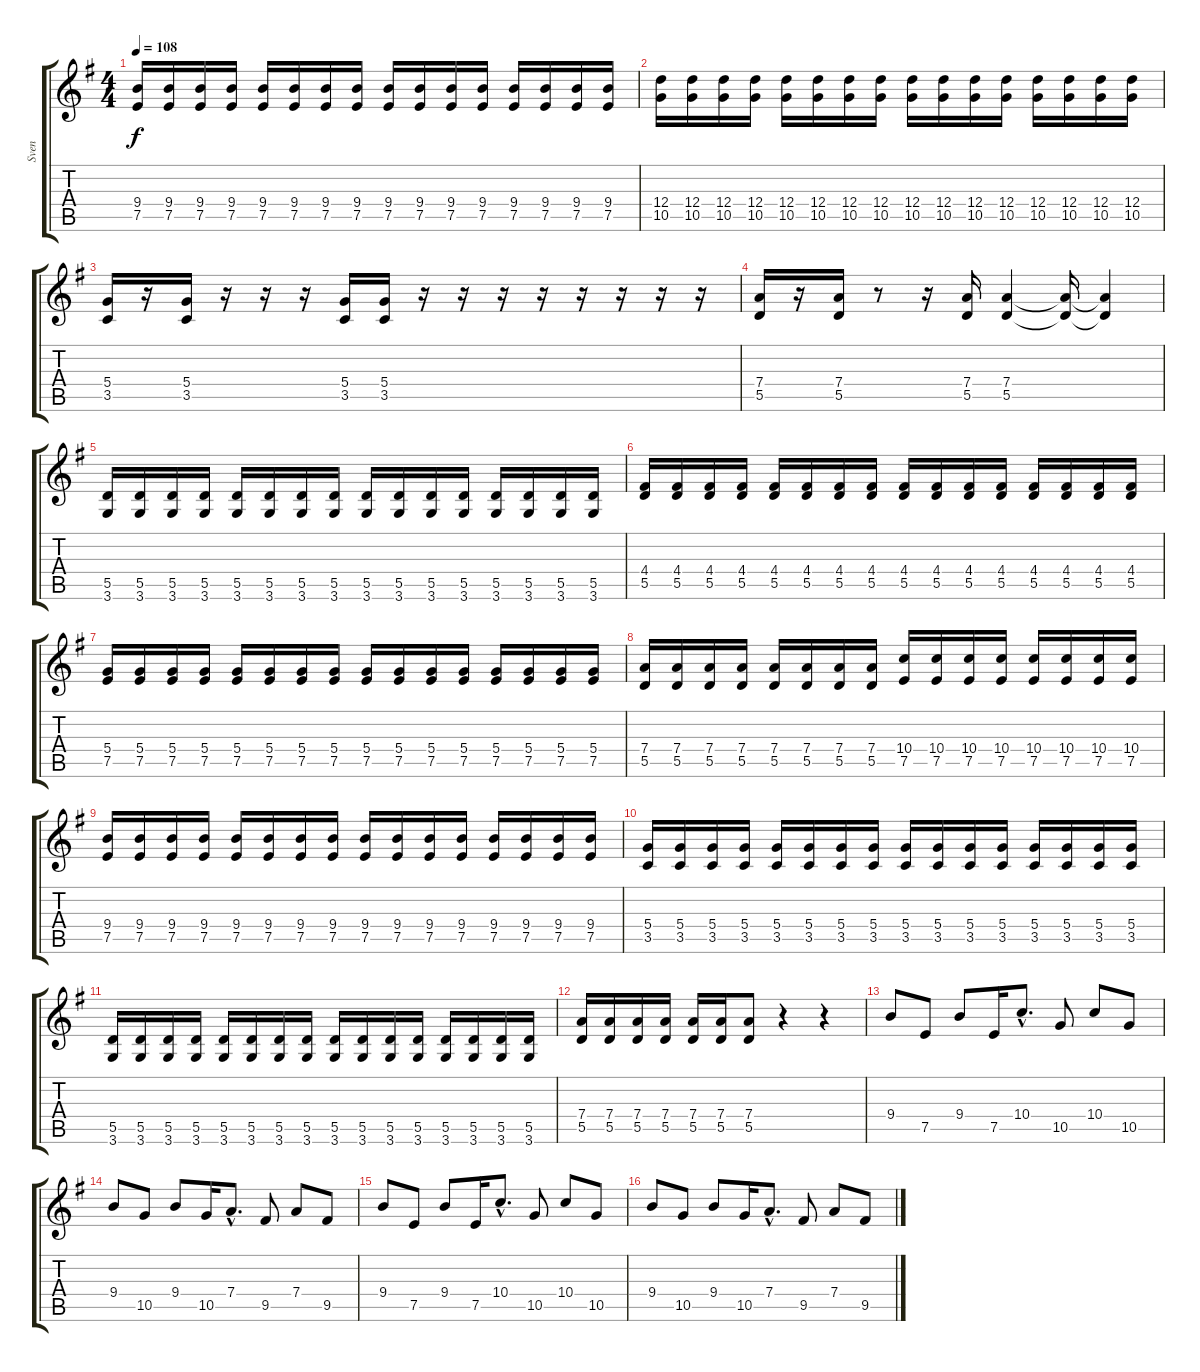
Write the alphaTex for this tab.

\track ("Sven" "Sven") {instrument distortionguitar}
\staff {score tabs}
\tuning (E4 B3 G3 D3 A2 E2) {hide}
\ts (4 4)
\tempo 108
\clef g2
\ks g
(9.4 7.5).16{dy f} (9.4 7.5).16 (9.4 7.5).16 (9.4 7.5).16 (9.4 7.5).16 (9.4 7.5).16 (9.4 7.5).16 (9.4 7.5).16 (9.4 7.5).16 (9.4 7.5).16 (9.4 7.5).16 (9.4 7.5).16 (9.4 7.5).16 (9.4 7.5).16 (9.4 7.5).16 (9.4 7.5).16 |
(12.4 10.5).16 (12.4 10.5).16 (12.4 10.5).16 (12.4 10.5).16 (12.4 10.5).16 (12.4 10.5).16 (12.4 10.5).16 (12.4 10.5).16 (12.4 10.5).16 (12.4 10.5).16 (12.4 10.5).16 (12.4 10.5).16 (12.4 10.5).16 (12.4 10.5).16 (12.4 10.5).16 (12.4 10.5).16 |
(5.4 3.5).16 r.16 (5.4 3.5).16 r.16 r.16 r.16 (5.4 3.5).16 (5.4 3.5).16 r.16 r.16 r.16 r.16 r.16 r.16 r.16 r.16 |
(7.4 5.5).16 r.16 (7.4 5.5).16 r.8 r.16 (7.4 5.5).16 (7.4 5.5).4 (7.4{t} 5.5{t}).16 (7.4{t} 5.5{t}).4 |
(5.5 3.6).16 (5.5 3.6).16 (5.5 3.6).16 (5.5 3.6).16 (5.5 3.6).16 (5.5 3.6).16 (5.5 3.6).16 (5.5 3.6).16 (5.5 3.6).16 (5.5 3.6).16 (5.5 3.6).16 (5.5 3.6).16 (5.5 3.6).16 (5.5 3.6).16 (5.5 3.6).16 (5.5 3.6).16 |
(4.4 5.5).16 (4.4 5.5).16 (4.4 5.5).16 (4.4 5.5).16 (4.4 5.5).16 (4.4 5.5).16 (4.4 5.5).16 (4.4 5.5).16 (4.4 5.5).16 (4.4 5.5).16 (4.4 5.5).16 (4.4 5.5).16 (4.4 5.5).16 (4.4 5.5).16 (4.4 5.5).16 (4.4 5.5).16 |
(5.4 7.5).16 (5.4 7.5).16 (5.4 7.5).16 (5.4 7.5).16 (5.4 7.5).16 (5.4 7.5).16 (5.4 7.5).16 (5.4 7.5).16 (5.4 7.5).16 (5.4 7.5).16 (5.4 7.5).16 (5.4 7.5).16 (5.4 7.5).16 (5.4 7.5).16 (5.4 7.5).16 (5.4 7.5).16 |
(7.4 5.5).16 (7.4 5.5).16 (7.4 5.5).16 (7.4 5.5).16 (7.4 5.5).16 (7.4 5.5).16 (7.4 5.5).16 (7.4 5.5).16 (10.4 7.5).16 (10.4 7.5).16 (10.4 7.5).16 (10.4 7.5).16 (10.4 7.5).16 (10.4 7.5).16 (10.4 7.5).16 (10.4 7.5).16 |
(9.4 7.5).16 (9.4 7.5).16 (9.4 7.5).16 (9.4 7.5).16 (9.4 7.5).16 (9.4 7.5).16 (9.4 7.5).16 (9.4 7.5).16 (9.4 7.5).16 (9.4 7.5).16 (9.4 7.5).16 (9.4 7.5).16 (9.4 7.5).16 (9.4 7.5).16 (9.4 7.5).16 (9.4 7.5).16 |
(5.4 3.5).16 (5.4 3.5).16 (5.4 3.5).16 (5.4 3.5).16 (5.4 3.5).16 (5.4 3.5).16 (5.4 3.5).16 (5.4 3.5).16 (5.4 3.5).16 (5.4 3.5).16 (5.4 3.5).16 (5.4 3.5).16 (5.4 3.5).16 (5.4 3.5).16 (5.4 3.5).16 (5.4 3.5).16 |
(5.5 3.6).16 (5.5 3.6).16 (5.5 3.6).16 (5.5 3.6).16 (5.5 3.6).16 (5.5 3.6).16 (5.5 3.6).16 (5.5 3.6).16 (5.5 3.6).16 (5.5 3.6).16 (5.5 3.6).16 (5.5 3.6).16 (5.5 3.6).16 (5.5 3.6).16 (5.5 3.6).16 (5.5 3.6).16 |
(7.4 5.5).16 (7.4 5.5).16 (7.4 5.5).16 (7.4 5.5).16 (7.4 5.5).16 (7.4 5.5).16 (7.4 5.5).8 r.4 r.4 |
9.4.8 7.5.8 9.4.8 7.5.16 10.4{hac}.8{d} 10.5.8 10.4.8 10.5.8 |
9.4.8 10.5.8 9.4.8 10.5.16 7.4{hac}.8{d} 9.5.8 7.4.8 9.5.8 |
9.4.8 7.5.8 9.4.8 7.5.16 10.4{hac}.8{d} 10.5.8 10.4.8 10.5.8 |
9.4.8 10.5.8 9.4.8 10.5.16 7.4{hac}.8{d} 9.5.8 7.4.8 9.5.8
